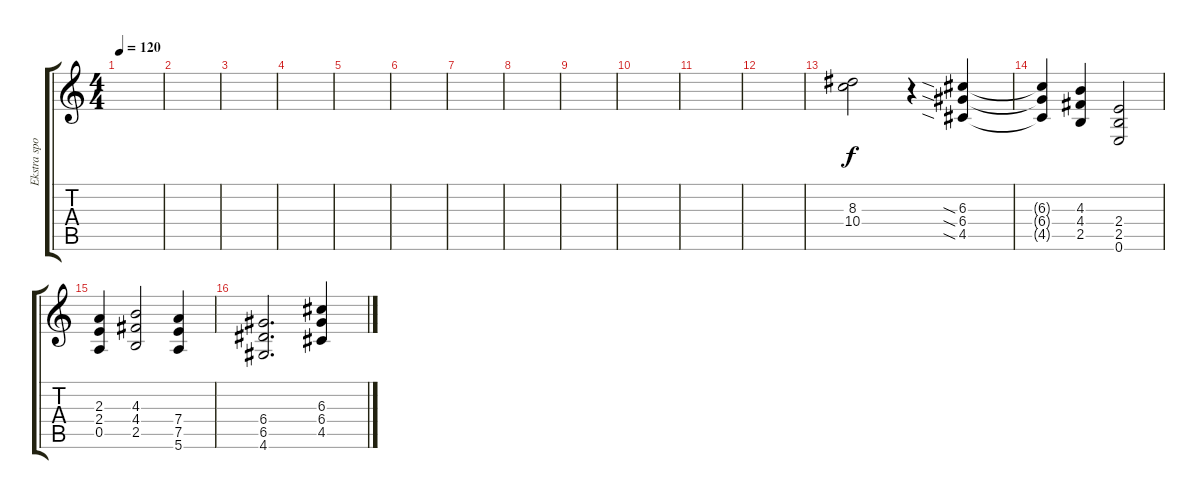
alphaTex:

\track ("Ekstra spor for lydbildet" "Ekstra spo") {instrument distortionguitar}
\staff {score tabs}
\tuning (E4 B3 G3 D3 A2 E2) {hide}
\ts (4 4)
\tempo 120
\clef g2
\ks c
|
|
|
|
|
|
|
|
|
|
|
|
(8.3 10.4).2 r.4{instrument distortionguitar} (6.3{sia} 6.4{sia} 4.5{sia}).4 |
(6.3{t} 6.4{t} 4.5{t}).4 (4.3 4.4 2.5).4 (2.4 2.5 0.6).2 |
(2.3 2.4 0.5).4 (4.3 4.4 2.5).2 (7.4 7.5 5.6).4 |
(6.4 6.5 4.6).2{d} (6.3 6.4 4.5).4
